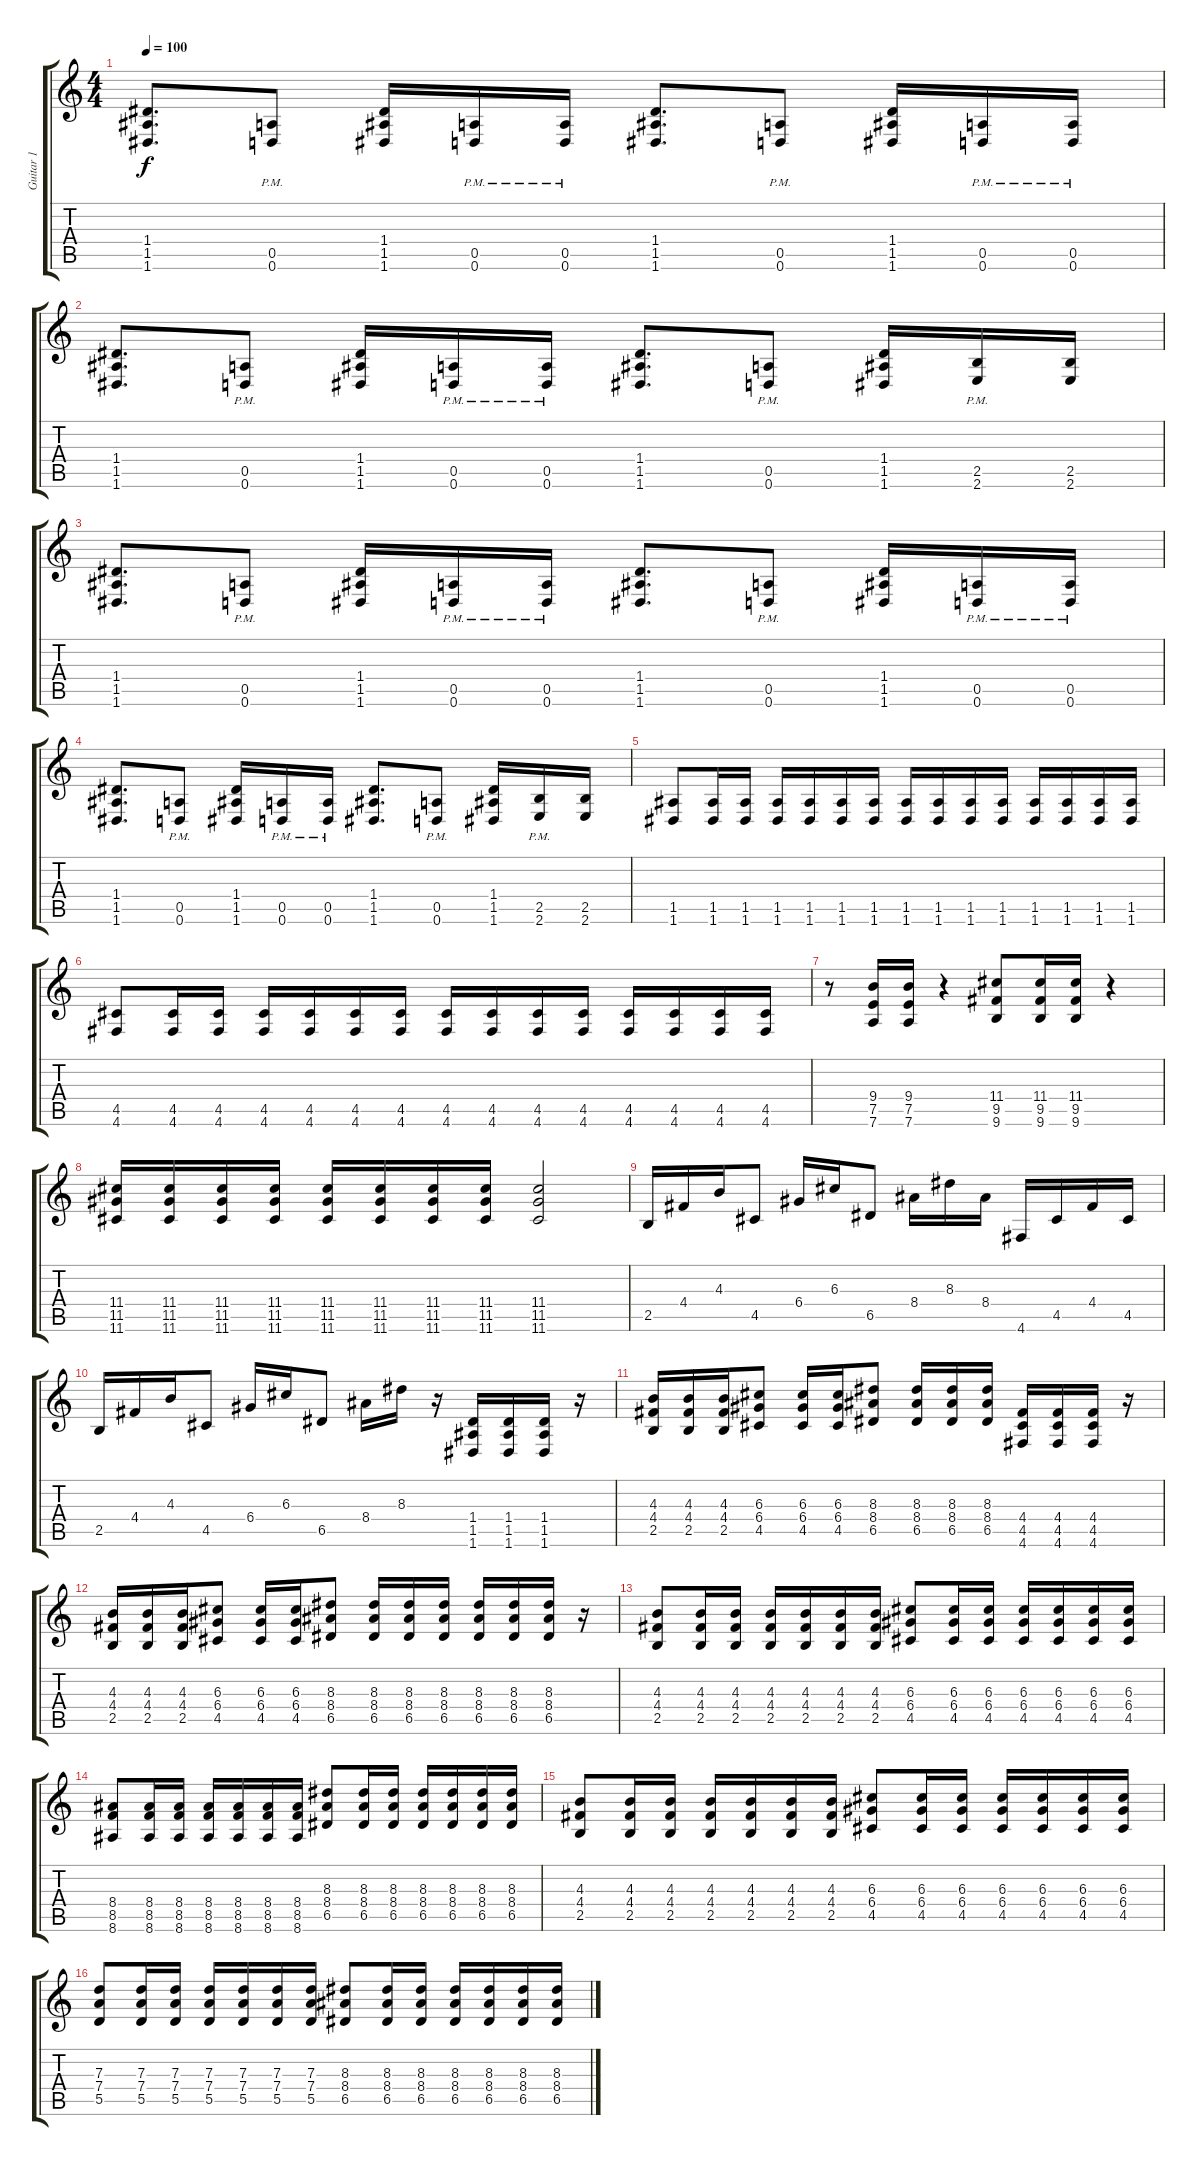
\track ("Guitar 1" "Guitar 1") {instrument distortionguitar}
\staff {score tabs}
\tuning (E4 B3 G3 D3 A2 D2) {hide}
\ts (4 4)
\tempo 100
\clef g2
\ks c
(1.4 1.5 1.6).8{d dy f} (0.5 0.6{pm}).8 (1.4 1.5 1.6).16 (0.5 0.6{pm}).16 (0.5 0.6{pm}).16 (1.4 1.5 1.6).8{d} (0.5{pm} 0.6{pm}).8 (1.4 1.5 1.6).16 (0.5 0.6{pm}).16 (0.5{pm} 0.6{pm}).16 |
(1.4 1.5 1.6).8{d} (0.5 0.6{pm}).8 (1.4 1.5 1.6).16 (0.5 0.6{pm}).16 (0.5 0.6{pm}).16 (1.4 1.5 1.6).8{d} (0.5{pm} 0.6{pm}).8 (1.4 1.5 1.6).16 (2.5 2.6{pm}).16 (2.5 2.6).16 |
(1.4 1.5 1.6).8{d} (0.5 0.6{pm}).8 (1.4 1.5 1.6).16 (0.5 0.6{pm}).16 (0.5 0.6{pm}).16 (1.4 1.5 1.6).8{d} (0.5{pm} 0.6{pm}).8 (1.4 1.5 1.6).16 (0.5 0.6{pm}).16 (0.5{pm} 0.6{pm}).16 |
(1.4 1.5 1.6).8{d} (0.5 0.6{pm}).8 (1.4 1.5 1.6).16 (0.5 0.6{pm}).16 (0.5 0.6{pm}).16 (1.4 1.5 1.6).8{d} (0.5{pm} 0.6{pm}).8 (1.4 1.5 1.6).16 (2.5 2.6{pm}).16 (2.5 2.6).16 |
(1.5 1.6).8 (1.5 1.6).16 (1.5 1.6).16 (1.5 1.6).16 (1.5 1.6).16 (1.5 1.6).16 (1.5 1.6).16 (1.5 1.6).16 (1.5 1.6).16 (1.5 1.6).16 (1.5 1.6).16 (1.5 1.6).16 (1.5 1.6).16 (1.5 1.6).16 (1.5 1.6).16 |
(4.5 4.6).8 (4.5 4.6).16 (4.5 4.6).16 (4.5 4.6).16 (4.5 4.6).16 (4.5 4.6).16 (4.5 4.6).16 (4.5 4.6).16 (4.5 4.6).16 (4.5 4.6).16 (4.5 4.6).16 (4.5 4.6).16 (4.5 4.6).16 (4.5 4.6).16 (4.5 4.6).16 |
r.8 (9.4 7.5 7.6).16 (9.4 7.5 7.6).16 r.4 (11.4 9.5 9.6).8 (11.4 9.5 9.6).16 (11.4 9.5 9.6).16 r.4 |
(11.4 11.5 11.6).16 (11.4 11.5 11.6).16 (11.4 11.5 11.6).16 (11.4 11.5 11.6).16 (11.4 11.5 11.6).16 (11.4 11.5 11.6).16 (11.4 11.5 11.6).16 (11.4 11.5 11.6).16 (11.4 11.5 11.6).2 |
2.5.16 4.4.16 4.3.16 4.5.8 6.4.16 6.3.16 6.5.8 8.4.16 8.3.16 8.4.16 4.6.16 4.5.16 4.4.16 4.5.16 |
2.5.16 4.4.16 4.3.16 4.5.8 6.4.16 6.3.16 6.5.8 8.4.16 8.3.16 r.16 (1.4 1.5 1.6).16 (1.4 1.5 1.6).16 (1.4 1.5 1.6).16 r.16 |
(4.3 4.4 2.5).16 (4.3 4.4 2.5).16 (4.3 4.4 2.5).16 (6.3 6.4 4.5).8 (6.3 6.4 4.5).16 (6.3 6.4 4.5).16 (8.3 8.4 6.5).8 (8.3 8.4 6.5).16 (8.3 8.4 6.5).16 (8.3 8.4 6.5).16 (4.4 4.5 4.6).16 (4.4 4.5 4.6).16 (4.4 4.5 4.6).16 r.16 |
(4.3 4.4 2.5).16 (4.3 4.4 2.5).16 (4.3 4.4 2.5).16 (6.3 6.4 4.5).8 (6.3 6.4 4.5).16 (6.3 6.4 4.5).16 (8.3 8.4 6.5).8 (8.3 8.4 6.5).16 (8.3 8.4 6.5).16 (8.3 8.4 6.5).16 (8.3 8.4 6.5).16 (8.3 8.4 6.5).16 (8.3 8.4 6.5).16 r.16 |
(4.3 4.4 2.5).8 (4.3 4.4 2.5).16 (4.3 4.4 2.5).16 (4.3 4.4 2.5).16 (4.3 4.4 2.5).16 (4.3 4.4 2.5).16 (4.3 4.4 2.5).16 (6.3 6.4 4.5).8 (6.3 6.4 4.5).16 (6.3 6.4 4.5).16 (6.3 6.4 4.5).16 (6.3 6.4 4.5).16 (6.3 6.4 4.5).16 (6.3 6.4 4.5).16 |
(8.4 8.5 8.6).8 (8.4 8.5 8.6).16 (8.4 8.5 8.6).16 (8.4 8.5 8.6).16 (8.4 8.5 8.6).16 (8.4 8.5 8.6).16 (8.4 8.5 8.6).16 (8.3 8.4 6.5).8 (8.3 8.4 6.5).16 (8.3 8.4 6.5).16 (8.3 8.4 6.5).16 (8.3 8.4 6.5).16 (8.3 8.4 6.5).16 (8.3 8.4 6.5).16 |
(4.3 4.4 2.5).8 (4.3 4.4 2.5).16 (4.3 4.4 2.5).16 (4.3 4.4 2.5).16 (4.3 4.4 2.5).16 (4.3 4.4 2.5).16 (4.3 4.4 2.5).16 (6.3 6.4 4.5).8 (6.3 6.4 4.5).16 (6.3 6.4 4.5).16 (6.3 6.4 4.5).16 (6.3 6.4 4.5).16 (6.3 6.4 4.5).16 (6.3 6.4 4.5).16 |
(7.3 7.4 5.5).8 (7.3 7.4 5.5).16 (7.3 7.4 5.5).16 (7.3 7.4 5.5).16 (7.3 7.4 5.5).16 (7.3 7.4 5.5).16 (7.3 7.4 5.5).16 (8.3 8.4 6.5).8 (8.3 8.4 6.5).16 (8.3 8.4 6.5).16 (8.3 8.4 6.5).16 (8.3 8.4 6.5).16 (8.3 8.4 6.5).16 (8.3 8.4 6.5).16
